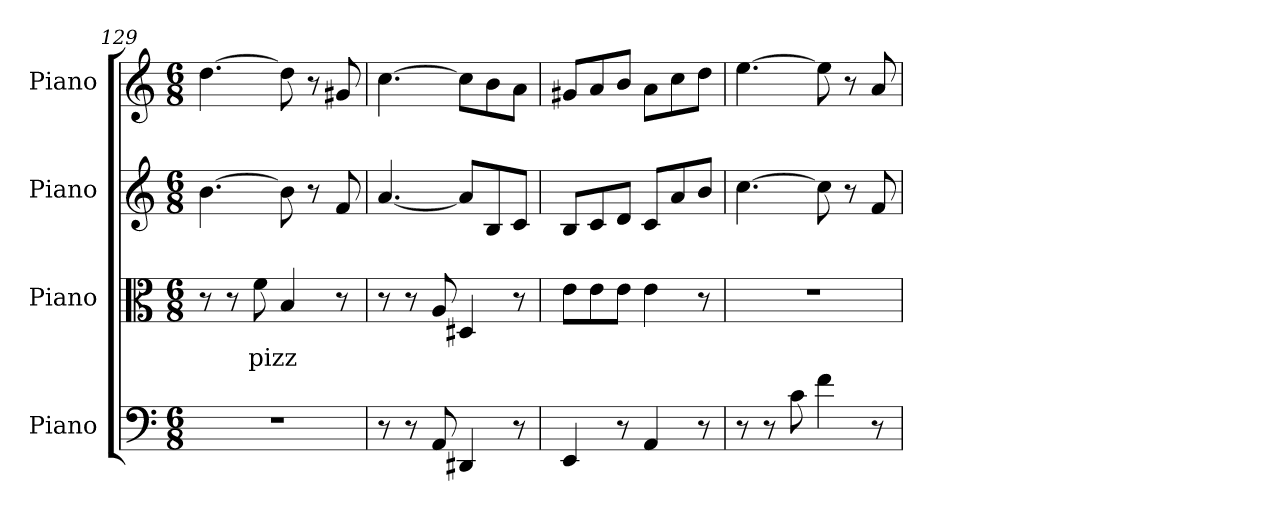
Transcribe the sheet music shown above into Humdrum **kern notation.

**kern	**kern	**text	**kern	**kern
*part4	*part3	*part3	*part2	*part1
*staff4	*staff3	*staff3	*staff2	*staff1
*I"Piano	*I"Piano	*	*I"Piano	*I"Piano
*I'Pno	*I'Pno	*	*I'Pno	*I'Pno
*clefF4	*clefC3	*	*clefG2	*clefG2
*k[]	*k[]	*	*k[]	*k[]
*M6/8	*M6/8	*	*M6/8	*M6/8
=129	=129	=129	=129	=129
2.r	8r	.	[4.b\	[4.dd\
.	8r	.	.	.
!	!	!LO:LY:b	!	!
.	8f\	pizz	.	.
.	4B/	.	8b\]	8dd\]
.	.	.	8r	8r
.	8r	.	8f/	8g#X/
=130	=130	=130	=130	=130
8r	8r	.	[4.a/	[4.cc\
8r	8r	.	.	.
8AA/	8A/	.	.	.
4DD#X/	4D#X/	.	8a/L]	8cc\L]
.	.	.	8B/	8b\
8r	8r	.	8c/J	8a\J
!!LO:PB:g=z
=131	=131	=131	=131	=131
4EE/	8e\L	.	8B/L	8g#X/L
.	8e\	.	8c/	8a/
8r	8e\J	.	8d/J	8b/J
4AA/	4e\	.	8c/L	8a\L
.	.	.	8a/	8cc\
8r	8r	.	8b/J	8dd\J
=132	=132	=132	=132	=132
8r	2.r	.	[4.cc\	[4.ee\
8r	.	.	.	.
8c\	.	.	.	.
4f\	.	.	8cc\]	8ee\]
.	.	.	8r	8r
8r	.	.	8f/	8a/
=	=	=	=	=
*-	*-	*-	*-	*-
